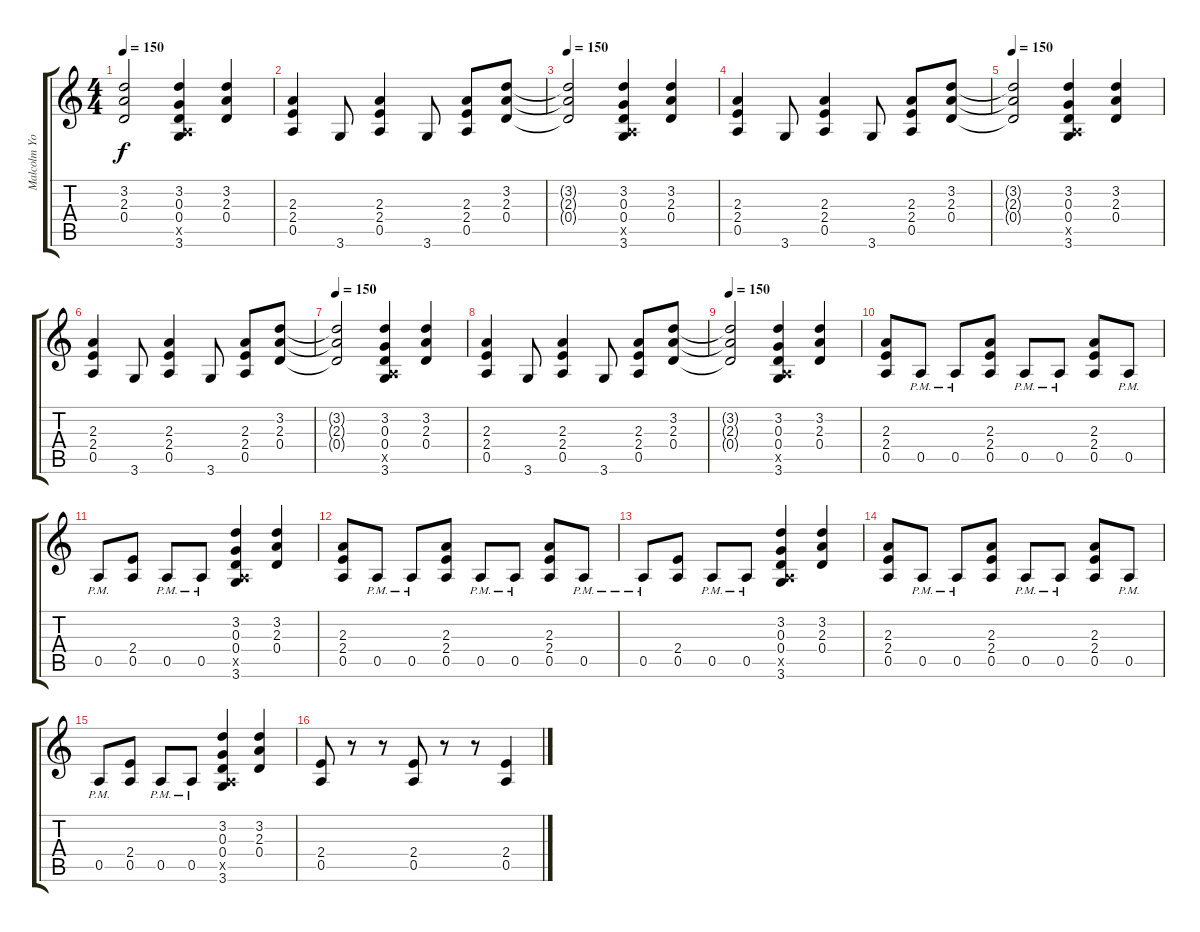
\track ("Malcolm Young" "Malcolm Yo") {instrument distortionguitar}
\staff {score tabs}
\tuning (E4 B3 G3 D3 A2 E2) {hide}
\ts (4 4)
\tempo 150
\clef g2
\ks c
(3.2{t} 2.3{t} 0.4{t}).2{dy f} (3.2 0.3 0.4 0.5{x} 3.6).4 (3.2 2.3 0.4).4 |
(2.3 2.4 0.5).4 3.6.8 (2.3 2.4 0.5).4 3.6.8 (2.3 2.4 0.5).8 (3.2 2.3 0.4).8 |
\tempo 150
(3.2{t} 2.3{t} 0.4{t}).2 (3.2 0.3 0.4 0.5{x} 3.6).4 (3.2 2.3 0.4).4 |
(2.3 2.4 0.5).4 3.6.8 (2.3 2.4 0.5).4 3.6.8 (2.3 2.4 0.5).8 (3.2 2.3 0.4).8 |
\tempo 150
(3.2{t} 2.3{t} 0.4{t}).2 (3.2 0.3 0.4 0.5{x} 3.6).4 (3.2 2.3 0.4).4 |
(2.3 2.4 0.5).4 3.6.8 (2.3 2.4 0.5).4 3.6.8 (2.3 2.4 0.5).8 (3.2 2.3 0.4).8 |
\tempo 150
(3.2{t} 2.3{t} 0.4{t}).2 (3.2 0.3 0.4 0.5{x} 3.6).4 (3.2 2.3 0.4).4 |
(2.3 2.4 0.5).4 3.6.8 (2.3 2.4 0.5).4 3.6.8 (2.3 2.4 0.5).8 (3.2 2.3 0.4).8 |
\tempo 150
(3.2{t} 2.3{t} 0.4{t}).2 (3.2 0.3 0.4 0.5{x} 3.6).4 (3.2 2.3 0.4).4 |
(2.3 2.4 0.5).8 0.5{pm}.8 0.5{pm}.8 (2.3 2.4 0.5).8 0.5{pm}.8 0.5{pm}.8 (2.3 2.4 0.5).8 0.5{pm}.8 |
0.5{pm}.8 (2.4 0.5).8 0.5{pm}.8 0.5{pm}.8 (3.2 0.3 0.4 0.5{x} 3.6).4 (3.2 2.3 0.4).4 |
(2.3 2.4 0.5).8 0.5{pm}.8 0.5{pm}.8 (2.3 2.4 0.5).8 0.5{pm}.8 0.5{pm}.8 (2.3 2.4 0.5).8 0.5{pm}.8 |
0.5{pm}.8 (2.4 0.5).8 0.5{pm}.8 0.5{pm}.8 (3.2 0.3 0.4 0.5{x} 3.6).4 (3.2 2.3 0.4).4 |
(2.3 2.4 0.5).8 0.5{pm}.8 0.5{pm}.8 (2.3 2.4 0.5).8 0.5{pm}.8 0.5{pm}.8 (2.3 2.4 0.5).8 0.5{pm}.8 |
0.5{pm}.8 (2.4 0.5).8 0.5{pm}.8 0.5{pm}.8 (3.2 0.3 0.4 0.5{x} 3.6).4 (3.2 2.3 0.4).4 |
(2.4 0.5).8 r.8 r.8 (2.4 0.5).8 r.8 r.8 (2.4 0.5).4
